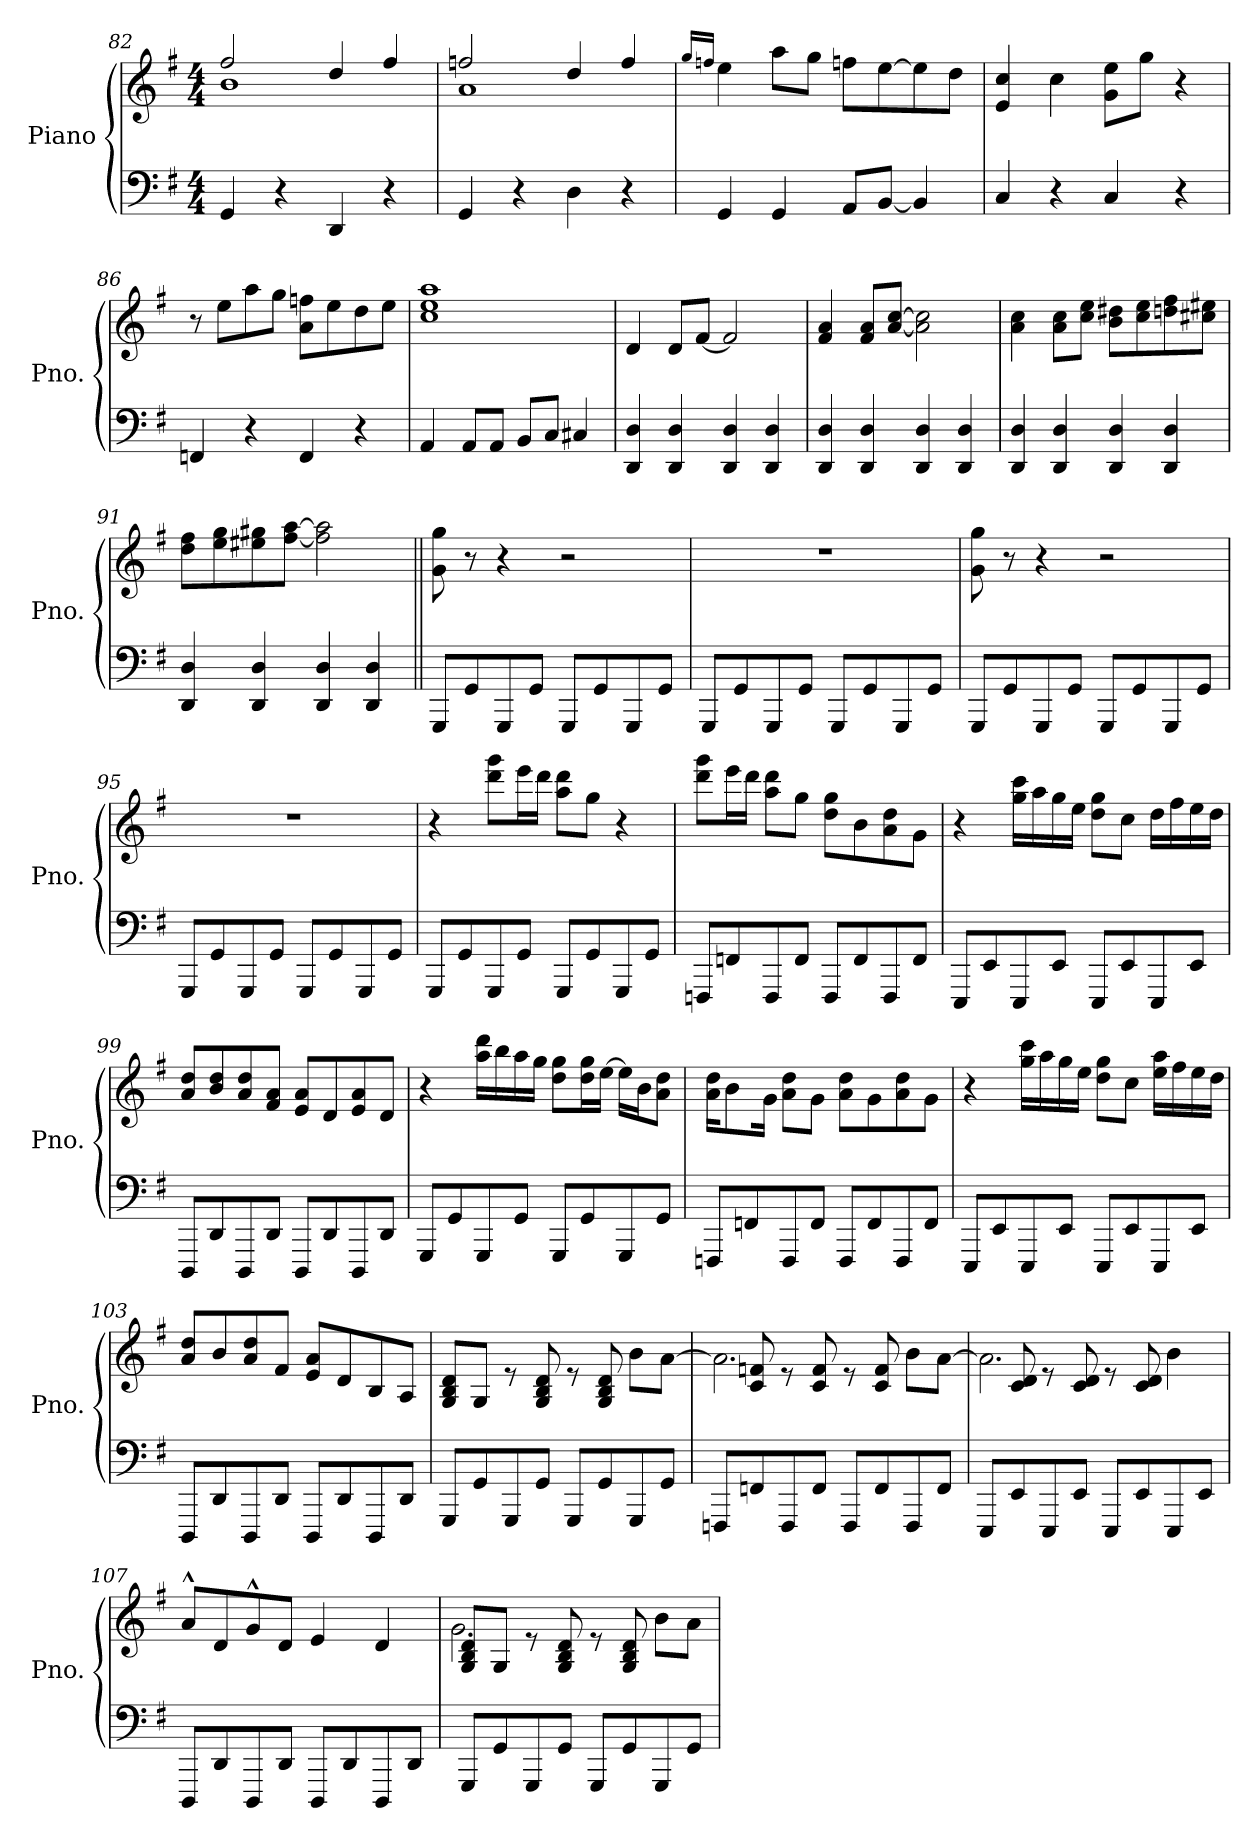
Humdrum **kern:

**kern	**kern
*part1	*part1
*staff2	*staff1
*I"Piano	*
*I'Pno.	*
*clefF4	*clefG2
*k[f#]	*k[f#]
*M4/4	*M4/4
=82	=82
*	*^
4GG/	2ff#/	1b
4r	.	.
4DD/	4dd/	.
4r	4ff#/	.
=83	=83	=83
4GG/	2ffn/	1a
4r	.	.
4D\	4dd/	.
4r	4ff/	.
*	*v	*v
!!LO:LB:g=z
=84	=84
.	16qgg/LL
.	16qffn/JJ
4GG/	4ee\
4GG/	8aa\L
.	8gg\J
8AA/L	8ff\L
[8BB/J	[8ee\
4BB/]	8ee\]
.	8dd\J
=85	=85
4C/	4e/ 4cc/
4r	4cc\
4C/	8g\ 8ee\L
.	8gg\J
4r	4r
=86	=86
4FFn/	8r
.	8ee\L
4r	8aa\
.	8gg\J
4FF/	8a\ 8ffn\L
.	8ee\
4r	8dd\
.	8ee\J
=87	=87
4AA/	1cc 1ee 1aa
8AA/L	.
8AA/J	.
8BB/L	.
8C/J	.
4C#X/	.
=88	=88
4DD/ 4D/	4d/
4DD/ 4D/	8d/L
.	[8f#/J
4DD/ 4D/	2f#/]
4DD/ 4D/	.
=89	=89
4DD/ 4D/	4f#/ 4a/
4DD/ 4D/	8f#/ 8a/L
.	[8a/ [8cc/J
4DD/ 4D/	2a\] 2cc\]
4DD/ 4D/	.
!!LO:LB:g=z
=90	=90
4DD/ 4D/	4a\ 4cc\
4DD/ 4D/	8a\ 8cc\L
.	8cc\ 8ee\J
4DD/ 4D/	8b\ 8dd#X\L
.	8cc\ 8ee\
4DD/ 4D/	8ddn\ 8ff#\
.	8cc#X\ 8ee#X\J
=91	=91
4DD/ 4D/	8dd\ 8ff#\L
.	8ee\ 8gg\
4DD/ 4D/	8ee#X\ 8gg#X\
.	[8ff#\ [8aa\J
4DD/ 4D/	2ff#\] 2aa\]
4DD/ 4D/	.
=92||	=92||
8GGG/L	8g\ 8gg\
8GG/	8r
8GGG/	4r
8GG/J	.
8GGG/L	2r
8GG/	.
8GGG/	.
8GG/J	.
=93	=93
8GGG/L	1r
8GG/	.
8GGG/	.
8GG/J	.
8GGG/L	.
8GG/	.
8GGG/	.
8GG/J	.
=94	=94
8GGG/L	8g\ 8gg\
8GG/	8r
8GGG/	4r
8GG/J	.
8GGG/L	2r
8GG/	.
8GGG/	.
8GG/J	.
!!LO:LB:g=z
=95	=95
8GGG/L	1r
8GG/	.
8GGG/	.
8GG/J	.
8GGG/L	.
8GG/	.
8GGG/	.
8GG/J	.
=96	=96
8GGG/L	4r
8GG/	.
8GGG/	8ddd\ 8ggg\L
8GG/J	16eee\L
.	16ddd\JJ
8GGG/L	8aa\ 8ddd\L
8GG/	8gg\J
8GGG/	4r
8GG/J	.
=97	=97
8FFFn/L	8ddd\ 8ggg\L
8FFn/	16eee\L
.	16ddd\JJ
8FFF/	8aa\ 8ddd\L
8FF/J	8gg\J
8FFF/L	8dd\ 8gg\L
8FF/	8b\
8FFF/	8a\ 8dd\
8FF/J	8g\J
=98	=98
8EEE/L	4r
8EE/	.
8EEE/	16gg\ 16ccc\LL
.	16aa\
8EE/J	16gg\
.	16ee\JJ
8EEE/L	8dd\ 8gg\L
8EE/	8cc\J
8EEE/	16dd\LL
.	16ff#\
8EE/J	16ee\
.	16dd\JJ
!!LO:LB:g=z
=99	=99
8DDD/L	8a/ 8dd/L
8DD/	8b/ 8dd/
8DDD/	8a/ 8dd/
8DD/J	8f#/ 8a/J
8DDD/L	8e/ 8a/L
8DD/	8d/
8DDD/	8e/ 8a/
8DD/J	8d/J
=100	=100
8GGG/L	4r
8GG/	.
8GGG/	16aa\ 16ddd\LL
.	16bb\
8GG/J	16aa\
.	16gg\JJ
8GGG/L	8dd\ 8gg\L
8GG/	16dd\ 16gg\L
.	[16ee\JJ
8GGG/	16ee\LL]
.	16b\J
8GG/J	8a\ 8dd\J
=101	=101
8FFFn/L	16a\ 16dd\KL
.	8b\
8FFn/	.
.	16g\Jk
8FFF/	8a\ 8dd\L
8FF/J	8g\J
8FFF/L	8a\ 8dd\L
8FF/	8g\
8FFF/	8a\ 8dd\
8FF/J	8g\J
!!LO:PB:g=z
=102	=102
8EEE/L	4r
8EE/	.
8EEE/	16gg\ 16ccc\LL
.	16aa\
8EE/J	16gg\
.	16ee\JJ
8EEE/L	8dd\ 8gg\L
8EE/	8cc\J
8EEE/	16ee\ 16aa\LL
.	16ff#\
8EE/J	16ee\
.	16dd\JJ
=103	=103
8DDD/L	8a/ 8dd/L
8DD/	8b/
8DDD/	8a/ 8dd/
8DD/J	8f#/J
8DDD/L	8e/ 8a/L
8DD/	8d/
8DDD/	8B/
8DD/J	8A/J
=104	=104
*	*^
8GGG/L	8G/ 8B/ 8d/L	2.ryy
8GG/	8G/J	.
8GGG/	8re	.
8GG/J	8G/ 8B/ 8d/	.
8GGG/L	8re	.
8GG/	8G/ 8B/ 8d/	.
8GGG/	8ryy	8b\L
8GG/J	8ryy	[8a\J
=105	=105	=105
8FFFn/L	8ryy	2.a\]
8FFn/	8c/ 8fn/	.
8FFF/	8re	.
8FF/J	8c/ 8f/	.
8FFF/L	8re	.
8FF/	8c/ 8f/	.
8FFF/	8ryy	8b\L
8FF/J	8ryy	[8a\J
!!LO:LB:g=z	!!
=106	=106	=106
8EEE/L	8ryy	2.a\]
8EE/	8c/ 8d/	.
8EEE/	8re	.
8EE/J	8c/ 8d/	.
8EEE/L	8re	.
8EE/	8c/ 8d/	.
8EEE/	4ryy	4b\
8EE/J	.	.
=107	=107	=107
8DDD/L	8a^^/L	4ryy
8DD/	8d/	.
8DDD/	8g^^/	4ryy
8DD/J	8d/J	.
8DDD/L	4e/	4ryy
8DD/	.	.
8DDD/	4d/	4ryy
8DD/J	.	.
=108	=108	=108
8GGG/L	8G/ 8B/ 8d/L	2.g\
8GG/	8G/J	.
8GGG/	8re	.
8GG/J	8G/ 8B/ 8d/	.
8GGG/L	8re	.
8GG/	8G/ 8B/ 8d/	.
8GGG/	8ryy	8b\L
8GG/J	8ryy	8a\J
*	*v	*v
=	=
*-	*-
